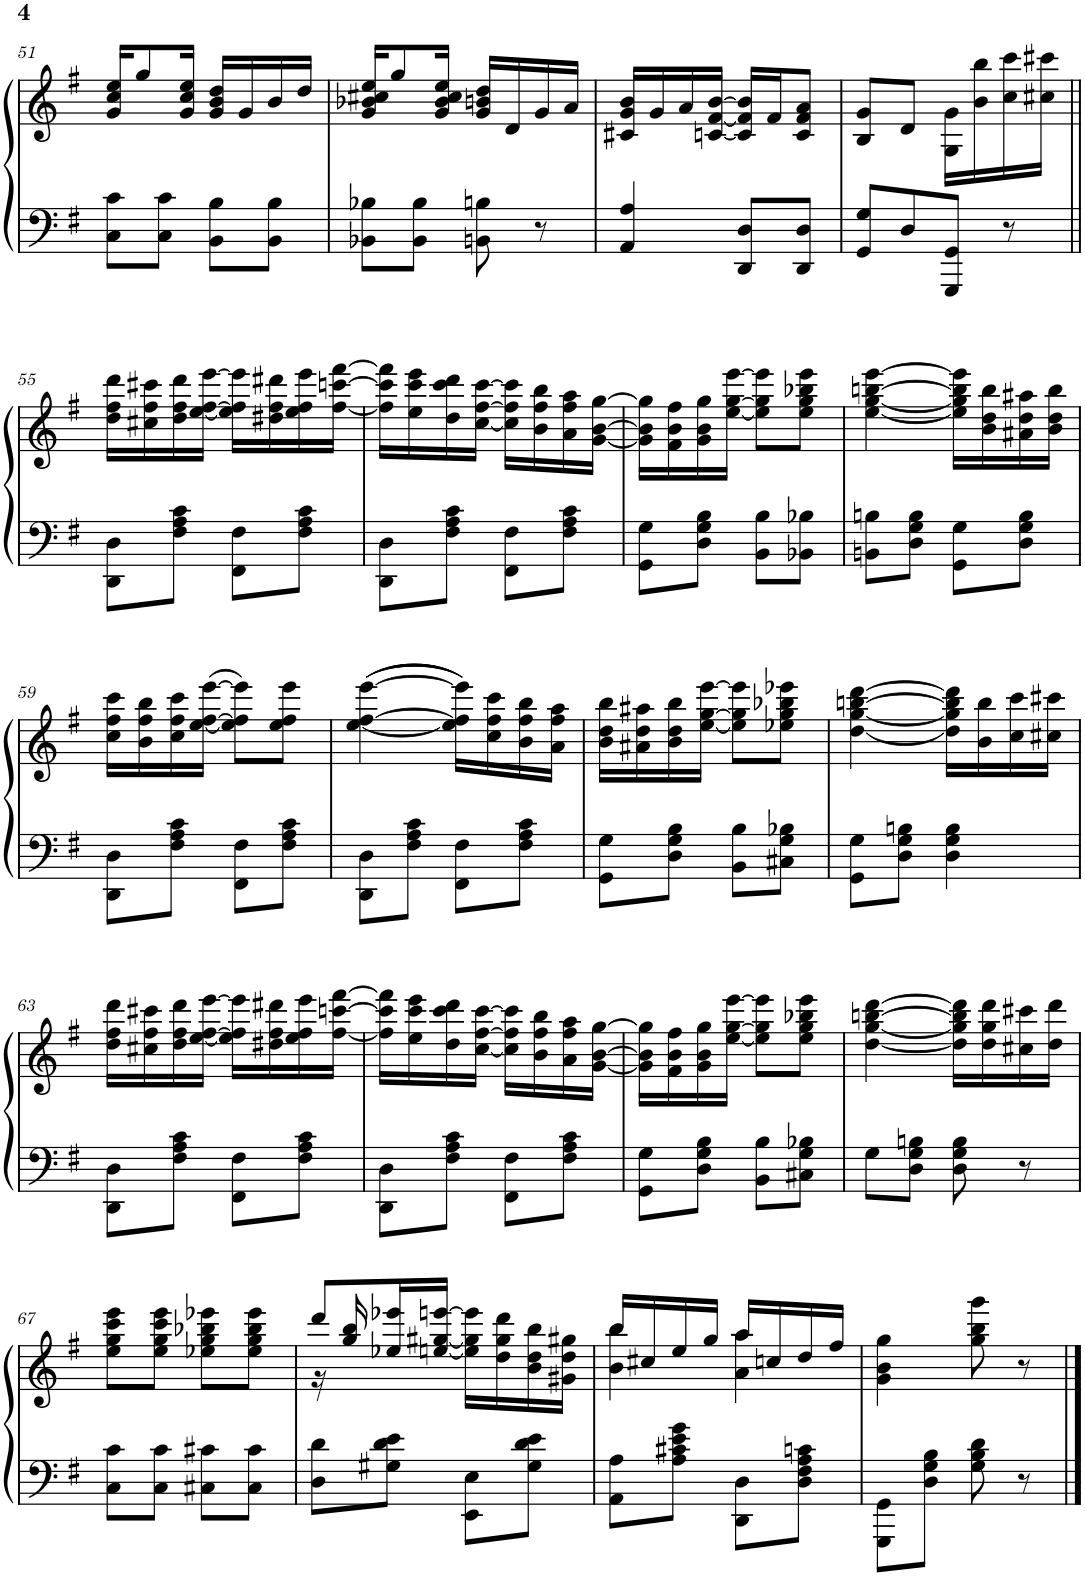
**kern	**kern
*part1	*part1
*staff2	*staff1
*I"Piano	*
*I'Pno.	*
!!LO:PB:g=z
*clefF4	*clefG2
*k[f#]	*k[f#]
*M2/4	*M2/4
=51	=51
8C\ 8c\L	16g/ 16cc/ 16ee/KL
.	8gg/
8C\ 8c\J	.
.	16g/ 16cc/ 16ee/Jk
8BB\ 8B\L	16g/ 16b/ 16dd/LL
.	16g/
8BB\ 8B\J	16b/
.	16dd/JJ
=52	=52
8BB-X\ 8B-X\L	16g/ 16b-X/ 16cc#X/ 16ee/KL
.	8gg/
8BB-\ 8B-\J	.
.	16g/ 16b-/ 16cc#/ 16ee/Jk
8BBn\ 8Bn\	16g/ 16bn/ 16dd/LL
.	16d/
8r	16g/
.	16a/JJ
=53	=53
4AA/ 4A/	16c#X/ 16g/ 16b/LL
.	16g/
.	16a/
.	[16cn/ [16f#/ [16b/JJ
8DD/ 8D/L	16c/] 16f#/] 16b/]LL
.	16f#/J
8DD/ 8D/J	8c/ 8f#/ 8a/J
=54	=54
8GG/ 8G/L	8B/ 8g/L
8D/	8d/J
8GGG/ 8GG/J	16G\ 16g\LL
.	16b\ 16bb\
8r	16cc\ 16ccc\
.	16cc#X\ 16ccc#X\JJ
!!LO:LB:g=z
=55||	=55||
8DD\ 8D\L	16dd\ 16ff#\ 16ddd\LL
.	16cc#X\ 16ff#\ 16ccc#X\
8F#\ 8A\ 8c\J	16dd\ 16ff#\ 16ddd\
.	[16ee\ [16ff#\ [16eee\JJ
8FF#\ 8F#\L	16ee\] 16ff#\] 16eee\]LL
.	16dd#X\ 16ff#\ 16ddd#X\
8F#\ 8A\ 8c\J	16ee\ 16ff#\ 16eee\
.	[16ff#\ [16cccn\ [16fff#\JJ
=56	=56
8DD\ 8D\L	16ff#\] 16ccc\] 16fff#\]LL
.	16ee\ 16ccc\ 16eee\
8F#\ 8A\ 8c\J	16dd\ 16ccc\ 16ddd\
.	[16cc\ [16ff#\ [16ccc\JJ
8FF#\ 8F#\L	16cc\] 16ff#\] 16ccc\]LL
.	16b\ 16ff#\ 16bb\
8F#\ 8A\ 8c\J	16a\ 16ff#\ 16aa\
.	[16g\ [16b\ [16gg\JJ
=57	=57
8GG\ 8G\L	16g\] 16b\] 16gg\]LL
.	16f#\ 16b\ 16ff#\
8D\ 8G\ 8B\J	16g\ 16b\ 16gg\
.	[16ee\ [16gg\ [16eee\JJ
8BB\ 8B\L	8ee\] 8gg\] 8eee\]L
8BB-X\ 8B-X\J	8ee\ 8gg\ 8bb-X\ 8eee\J
=58	=58
8BBn\ 8Bn\L	[4ee\ [4gg\ [4bbn\ [4eee\
8D\ 8G\ 8B\J	.
8GG\ 8G\L	16ee\] 16gg\] 16bb\] 16eee\]LL
.	16b\ 16dd\ 16bb\
8D\ 8G\ 8B\J	16a#X\ 16dd\ 16aa#X\
.	16b\ 16dd\ 16bb\JJ
!!LO:LB:g=z
=59	=59
8DD\ 8D\L	16cc\ 16ff#\ 16ccc\LL
.	16b\ 16ff#\ 16bb\
8F#\ 8A\ 8c\J	16cc\ 16ff#\ 16ccc\
.	([16ee\ [16ff#\ [16eee\JJ
8FF#\ 8F#\L	8ee\] 8ff#\] 8eee\]L)
8F#\ 8A\ 8c\J	8ee\ 8ff#\ 8eee\J
=60	=60
8DD\ 8D\L	(([4ee\ [4ff#\ [4eee\
8F#\ 8A\ 8c\J	.
8FF#\ 8F#\L	16ee\] 16ff#\] 16eee\]LL))
.	16cc\ 16ff#\ 16ccc\
8F#\ 8A\ 8c\J	16b\ 16ff#\ 16bb\
.	16a\ 16ff#\ 16aa\JJ
=61	=61
8GG\ 8G\L	16b\ 16dd\ 16bb\LL
.	16a#X\ 16dd\ 16aa#X\
8D\ 8G\ 8B\J	16b\ 16dd\ 16bb\
.	[16ee\ [16gg\ [16eee\JJ
8BB\ 8B\L	8ee\] 8gg\] 8eee\]L
8C#X\ 8G\ 8B-X\J	8ee-X\ 8gg\ 8bb-X\ 8eee-X\J
=62	=62
8GG\ 8G\L	[4dd\ [4gg\ [4bbn\ [4ddd\
8D\ 8G\ 8Bn\J	.
4D\ 4G\ 4B\	16dd\] 16gg\] 16bb\] 16ddd\]LL
.	16b\ 16bb\
.	16cc\ 16ccc\
.	16cc#X\ 16ccc#X\JJ
!!LO:LB:g=z
=63	=63
8DD\ 8D\L	16dd\ 16ff#\ 16ddd\LL
.	16cc#X\ 16ff#\ 16ccc#X\
8F#\ 8A\ 8c\J	16dd\ 16ff#\ 16ddd\
.	[16ee\ [16ff#\ [16eee\JJ
8FF#\ 8F#\L	16ee\] 16ff#\] 16eee\]LL
.	16dd#X\ 16ff#\ 16ddd#X\
8F#\ 8A\ 8c\J	16ee\ 16ff#\ 16eee\
.	[16ff#\ [16cccn\ [16fff#\JJ
=64	=64
8DD\ 8D\L	16ff#\] 16ccc\] 16fff#\]LL
.	16ee\ 16ccc\ 16eee\
8F#\ 8A\ 8c\J	16dd\ 16ccc\ 16ddd\
.	[16cc\ [16ff#\ [16ccc\JJ
8FF#\ 8F#\L	16cc\] 16ff#\] 16ccc\]LL
.	16b\ 16ff#\ 16bb\
8F#\ 8A\ 8c\J	16a\ 16ff#\ 16aa\
.	[16g\ [16b\ [16gg\JJ
=65	=65
8GG\ 8G\L	16g\] 16b\] 16gg\]LL
.	16f#\ 16b\ 16ff#\
8D\ 8G\ 8B\J	16g\ 16b\ 16gg\
.	[16ee\ [16gg\ [16eee\JJ
8BB\ 8B\L	8ee\] 8gg\] 8eee\]L
8C#X\ 8G\ 8B-X\J	8ee\ 8gg\ 8bb-X\ 8eee\J
=66	=66
8G\L	[4dd\ [4gg\ [4bbn\ [4ddd\
8D\ 8G\ 8Bn\J	.
8D\ 8G\ 8B\	16dd\] 16gg\] 16bb\] 16ddd\]LL
.	16dd\ 16gg\ 16ddd\
8r	16cc#X\ 16ccc#X\
.	16dd\ 16ddd\JJ
!!LO:LB:g=z
=67	=67
8C\ 8c\L	8ee\ 8gg\ 8ccc\ 8eee\L
8C\ 8c\J	8ee\ 8gg\ 8ccc\ 8eee\J
8C#X\ 8c#X\L	8ee-X\ 8gg\ 8bb-X\ 8eee-X\L
8C#\ 8c#\J	8ee-\ 8gg\ 8bb-\ 8eee-\J
=68	=68
*	*^
8D\ 8d\L	8ddd/L	16r
.	.	16gg/ 16bb/
8G#X\ 8d\ 8e\J	16ee-X/ 16eee-X/L	4.ryy
.	[16een/ [16gg#X/ [16eeen/JJ	.
8EE\ 8E\L	16ee\] 16gg#\] 16eee\]LL	.
.	16dd\ 16gg#\ 16ddd\	.
8G#\ 8d\ 8e\J	16b\ 16dd\ 16bb\	.
.	16g#X\ 16dd\ 16gg#X\JJ	.
=69	=69	=69
8AA\ 8A\L	16bb/LL	4b\ 4bb\
.	16cc#X/	.
8A\ 8c#X\ 8e\ 8g\J	16ee/	.
.	16gg/JJ	.
8DD\ 8D\L	16aa/LL	4a\ 4aa\
.	16ccn/	.
8D\ 8F#\ 8A\ 8cn\J	16dd/	.
.	16ff#/JJ	.
*	*v	*v
=70	=70
8GGG\ 8GG\L	4g\ 4b\ 4gg\
8D\ 8G\ 8B\J	.
8G\ 8B\ 8d\	8gg\ 8bb\ 8ggg\
8r	8r
==	==
*-	*-
